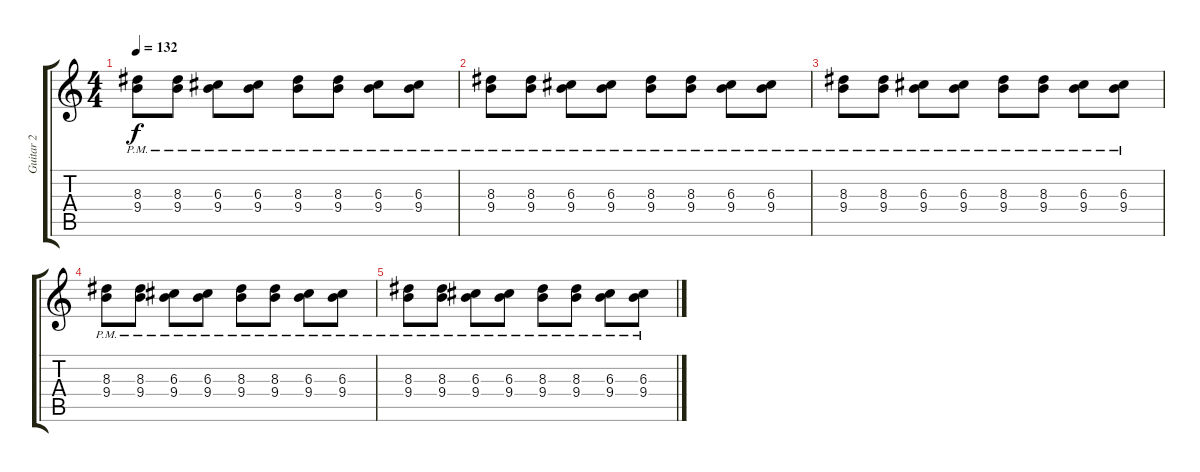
\track ("Guitar 2" "Guitar 2") {instrument overdrivenguitar}
\staff {score tabs}
\tuning (E4 B3 G3 D3 A2 E2) {hide}
\ts (4 4)
\tempo 132
\clef g2
\ks c
(8.3{pm} 9.4{pm}).8{dy f} (8.3{pm} 9.4{pm}).8 (6.3{pm} 9.4{pm}).8 (6.3{pm} 9.4{pm}).8 (8.3{pm} 9.4{pm}).8 (8.3{pm} 9.4{pm}).8 (6.3{pm} 9.4{pm}).8 (6.3{pm} 9.4{pm}).8 |
(8.3{pm} 9.4{pm}).8 (8.3{pm} 9.4{pm}).8 (6.3{pm} 9.4{pm}).8 (6.3{pm} 9.4{pm}).8 (8.3{pm} 9.4{pm}).8 (8.3{pm} 9.4{pm}).8 (6.3{pm} 9.4{pm}).8 (6.3{pm} 9.4{pm}).8 |
(8.3{pm} 9.4{pm}).8 (8.3{pm} 9.4{pm}).8 (6.3{pm} 9.4{pm}).8 (6.3{pm} 9.4{pm}).8 (8.3{pm} 9.4{pm}).8 (8.3{pm} 9.4{pm}).8 (6.3{pm} 9.4{pm}).8 (6.3{pm} 9.4{pm}).8 |
(8.3{pm} 9.4{pm}).8 (8.3{pm} 9.4{pm}).8 (6.3{pm} 9.4{pm}).8 (6.3{pm} 9.4{pm}).8 (8.3{pm} 9.4{pm}).8 (8.3{pm} 9.4{pm}).8 (6.3{pm} 9.4{pm}).8 (6.3{pm} 9.4{pm}).8 |
(8.3{pm} 9.4{pm}).8 (8.3{pm} 9.4{pm}).8 (6.3{pm} 9.4{pm}).8 (6.3{pm} 9.4{pm}).8 (8.3{pm} 9.4{pm}).8 (8.3{pm} 9.4{pm}).8 (6.3{pm} 9.4{pm}).8 (6.3{pm} 9.4{pm}).8
